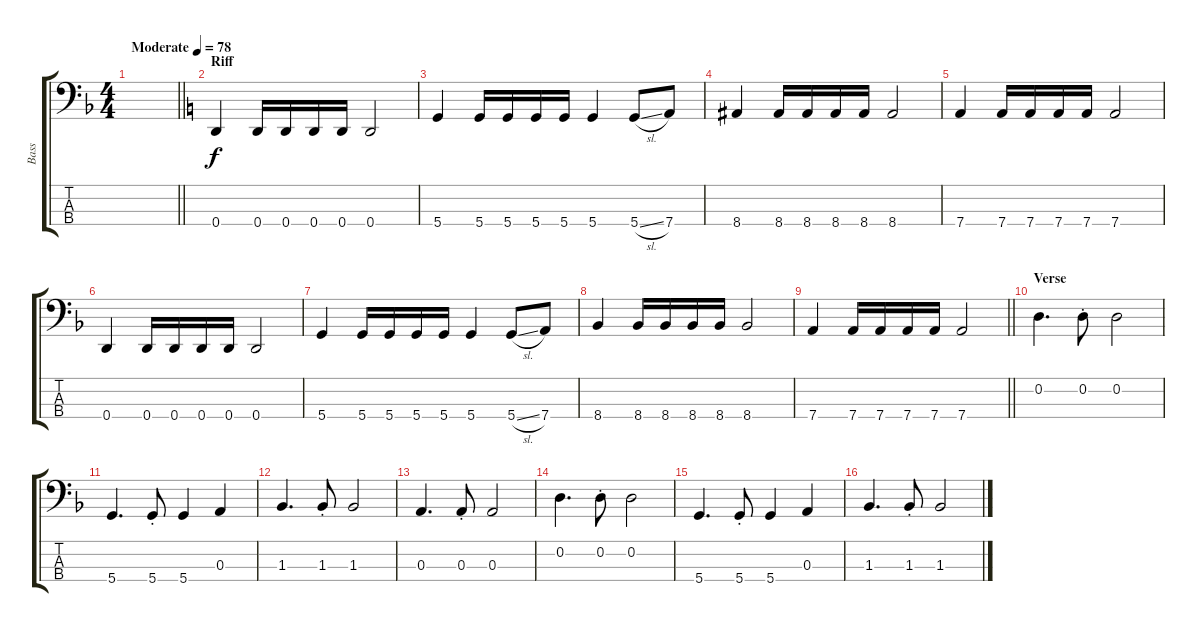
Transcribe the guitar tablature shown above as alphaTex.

\track ("Bass" "Bass") {instrument electricbassfinger}
\staff {score tabs}
\tuning (G2 D2 A1 D1) {hide}
\ts (4 4)
\tempo (78 "Moderate")
\clef f4
\barLineRight lightlight
\ks f
|
\section ("" "Riff")
\ks c
0.4.4 0.4.16 0.4.16 0.4.16 0.4.16 0.4.2 |
5.4.4 5.4.16 5.4.16 5.4.16 5.4.16 5.4.4 5.4{sl}.8 7.4.8 |
8.4.4 8.4.16 8.4.16 8.4.16 8.4.16 8.4.2 |
7.4.4 7.4.16 7.4.16 7.4.16 7.4.16 7.4.2 |
\ks f
0.4.4 0.4.16 0.4.16 0.4.16 0.4.16 0.4.2 |
5.4.4 5.4.16 5.4.16 5.4.16 5.4.16 5.4.4 5.4{sl}.8 7.4.8 |
8.4.4 8.4.16 8.4.16 8.4.16 8.4.16 8.4.2 |
\barLineRight lightlight
7.4.4 7.4.16 7.4.16 7.4.16 7.4.16 7.4.2 |
\section ("" "Verse")
0.2.4{d} 0.2{st}.8 0.2.2 |
5.4.4{d} 5.4{st}.8 5.4.4 0.3.4 |
1.3.4{d} 1.3{st}.8 1.3.2 |
0.3.4{d} 0.3{st}.8 0.3.2 |
0.2.4{d} 0.2{st}.8 0.2.2 |
5.4.4{d} 5.4{st}.8 5.4.4 0.3.4 |
1.3.4{d} 1.3{st}.8 1.3.2
